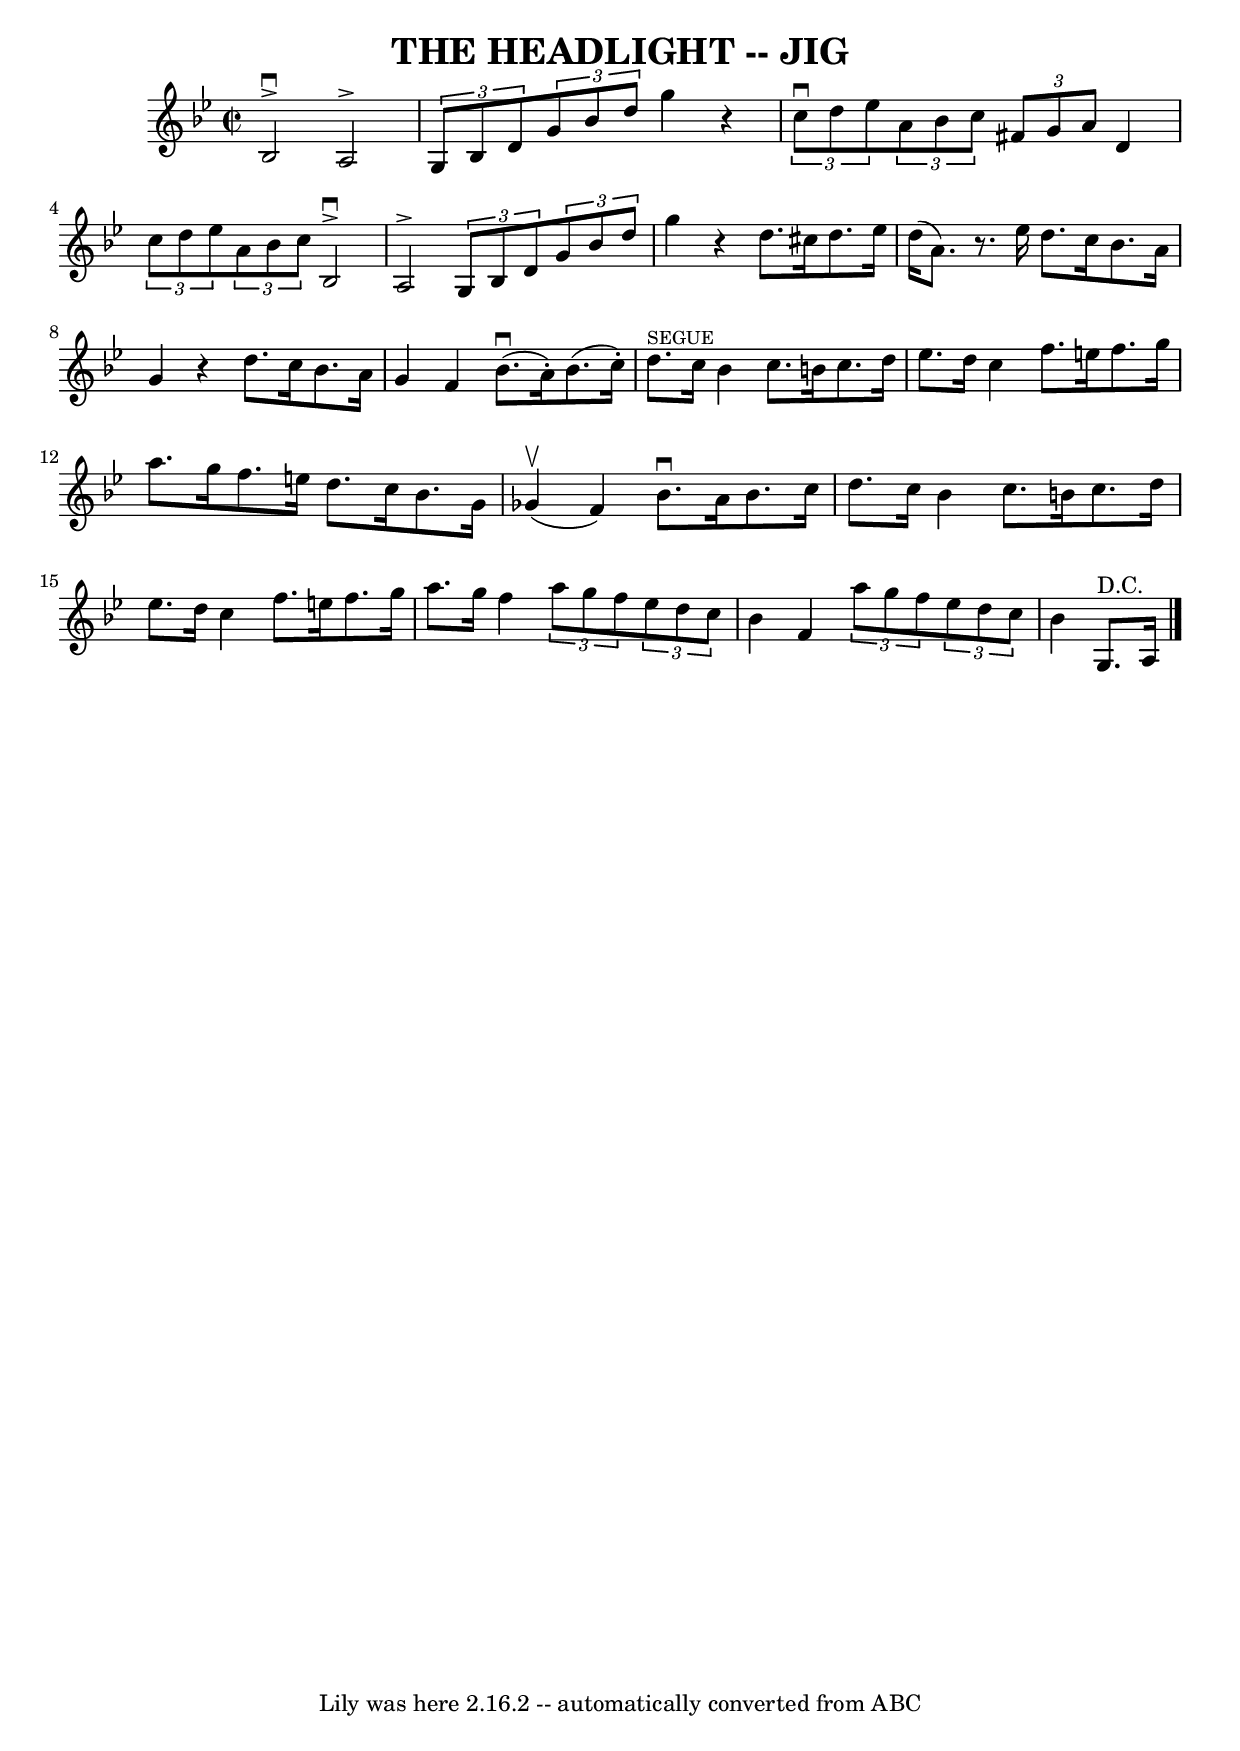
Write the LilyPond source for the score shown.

\version "2.16.2"
\include "Mammoth.ily"
\header {
  %% book = "Ryan's Mammoth Collection of Fiddle Tunes"
  crossRefNumber = "1"
  footnotes = ""
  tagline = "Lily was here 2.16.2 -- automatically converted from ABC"
  title = "THE HEADLIGHT -- JIG"

}
voicedefault =  {


  \override Staff.TimeSignature #'style = #'C
  \time 2/2 
  \key g \minor
  bes2^\downbow^\accent a2^\accent   |
  
  \times 2/3 { g8 bes8 d'8  
	     }   \times 2/3 { g'8 bes'8 d''8  
			    }   
  g''4    r4       |
  \times 2/3 { c''8^\downbow d''8 ees''8  
	     }   
  \times 2/3 { a'8 bes'8 c''8  
	     }   \times 2/3 { fis'8 g'8 a'8  
			    }  
  d'4    |
  \times 2/3 { c''8 d''8 ees''8  
	     }   \times 2/3 {   
	       a'8 bes'8 c''8  
	     }       |
  bes2^\downbow^\accent a2^\accent   
  |
  \times 2/3 { g8 bes8 d'8  
	     }   \times 2/3 { g'8 bes'8    
			      d''8  
			    } g''4    r4       |
  d''8. cis''16 d''8. ees''16    
  d''16 (a'8.)   r8. ees''16    |
  d''8. c''16 bes'8. a'16 
  g'4    r4   \bar ":|" d''8. c''16 bes'8. a'16 g'4 f'4    
  \bar "|."     \bar "|:" bes'8. (^\downbow a'16 -.) bes'8. (c''16 
  -.) d''8.^\segue c''16 bes'4    |
  c''8. b'16 c''8.  
  d''16 ees''8. d''16 c''4        |
  f''8. e''16 f''8.   
  g''16 a''8. g''16 f''8. e''16    |
  d''8. c''16    
  bes'8. g'16 ges'4 (^\upbow f'4)   |
  |
  bes'8. 
  ^\downbow a'16 bes'8. c''16 d''8. c''16 bes'4    |
  
  c''8. b'16 c''8. d''16 ees''8. d''16 c''4        |
  
  f''8. e''16 f''8. g''16 a''8. g''16 f''4    |
  
  \times 2/3 { a''8 g''8 f''8  
	     }   \times 2/3 { ees''8 d''8 c''8  

			    } bes'4 f'4    \bar ":|"   \times 2/3 { a''8 g''8 f''8  
								  }   
  \times 2/3 { ees''8 d''8 c''8  
	     } bes'4 g8.^"D.C." a16    
  \bar "|."   

}

\score{
  <<

    \context Staff="default"
    {
      \voicedefault 
      
    }

  >>
  \layout {
    
  }
  \midi {
  }

}
